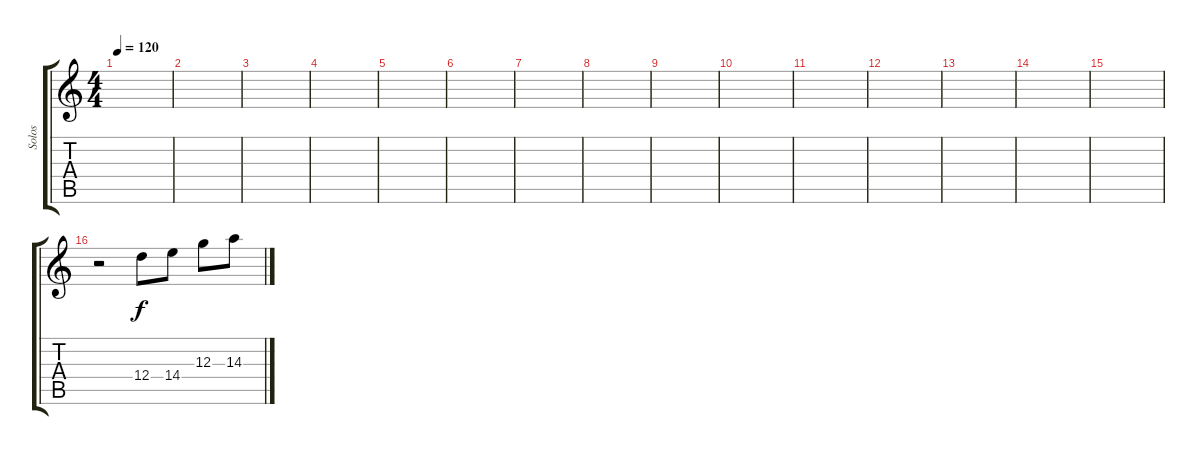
\track ("Solos" "Solos") {instrument acousticguitarsteel}
\staff {score tabs}
\tuning (E4 B3 G3 D3 A2 E2) {hide}
\ts (4 4)
\tempo 120
\clef g2
\ks c
|
|
|
|
|
|
|
|
|
|
|
|
|
|
|
r.2 12.4.8 14.4.8 12.3.8 14.3.8
